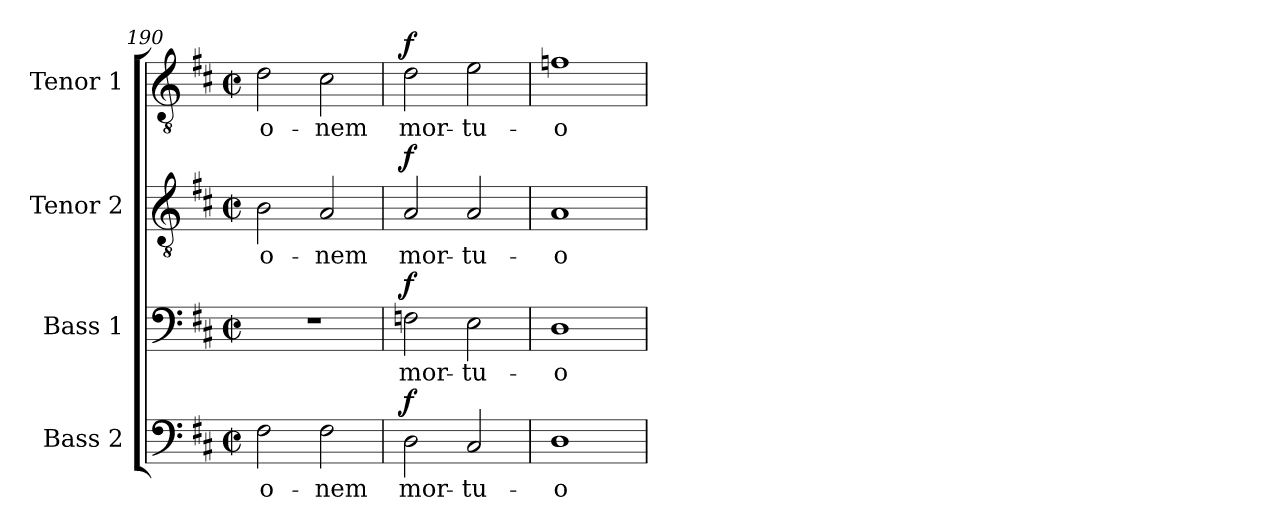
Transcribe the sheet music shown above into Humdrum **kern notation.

**kern	**text	**dynam	**kern	**text	**dynam	**kern	**text	**dynam	**kern	**text	**dynam
*part4	*part4	*part4	*part3	*part3	*part3	*part2	*part2	*part2	*part1	*part1	*part1
*staff4	*staff4	*staff4	*staff3	*staff3	*staff3	*staff2	*staff2	*staff2	*staff1	*staff1	*staff1
*I"Bass 2	*	*	*I"Bass 1	*	*	*I"Tenor 2	*	*	*I"Tenor 1	*	*
*I'B. 2	*	*	*I'B. 1	*	*	*I'T. 2	*	*	*I'T. 1	*	*
*clefF4	*	*	*clefF4	*	*	*clefGv2	*	*	*clefGv2	*	*
*k[f#c#]	*	*	*k[f#c#]	*	*	*k[f#c#]	*	*	*k[f#c#]	*	*
*D:	*	*	*D:	*	*	*D:	*	*	*D:	*	*
*M2/2	*	*	*M2/2	*	*	*M2/2	*	*	*M2/2	*	*
*met(c|)	*	*	*met(c|)	*	*	*met(c|)	*	*	*met(c|)	*	*
=190	=190	=190	=190	=190	=190	=190	=190	=190	=190	=190	=190
!	!LO:LY:b	!	!	!	!	!	!LO:LY:b	!	!	!LO:LY:b	!
2F#\	-o-	.	1r	.	.	2B\	-o-	.	2d\	-o-	.
!	!LO:LY:b	!	!	!	!	!	!LO:LY:b	!	!	!LO:LY:b	!
2F#\	-nem	.	.	.	.	2A/	-nem	.	2c#\	-nem	.
=191	=191	=191	=191	=191	=191	=191	=191	=191	=191	=191	=191
!	!LO:LY:b	!LO:DY:a	!	!LO:LY:b	!LO:DY:a	!	!LO:LY:b	!LO:DY:a	!	!LO:LY:b	!LO:DY:a
2D\	mor-	f	2Fn\	mor-	f	2A/	mor-	f	2d\	mor-	f
!	!LO:LY:b	!	!	!LO:LY:b	!	!	!LO:LY:b	!	!	!LO:LY:b	!
2C#/	-tu-	.	2E\	-tu-	.	2A/	-tu-	.	2e\	-tu-	.
=192	=192	=192	=192	=192	=192	=192	=192	=192	=192	=192	=192
!	!LO:LY:b	!	!	!LO:LY:b	!	!	!LO:LY:b	!	!	!LO:LY:b	!
1D	-o-	.	1D	-o-	.	1A	-o-	.	1fn	-o-	.
=	=	=	=	=	=	=	=	=	=	=	=
*-	*-	*-	*-	*-	*-	*-	*-	*-	*-	*-	*-
